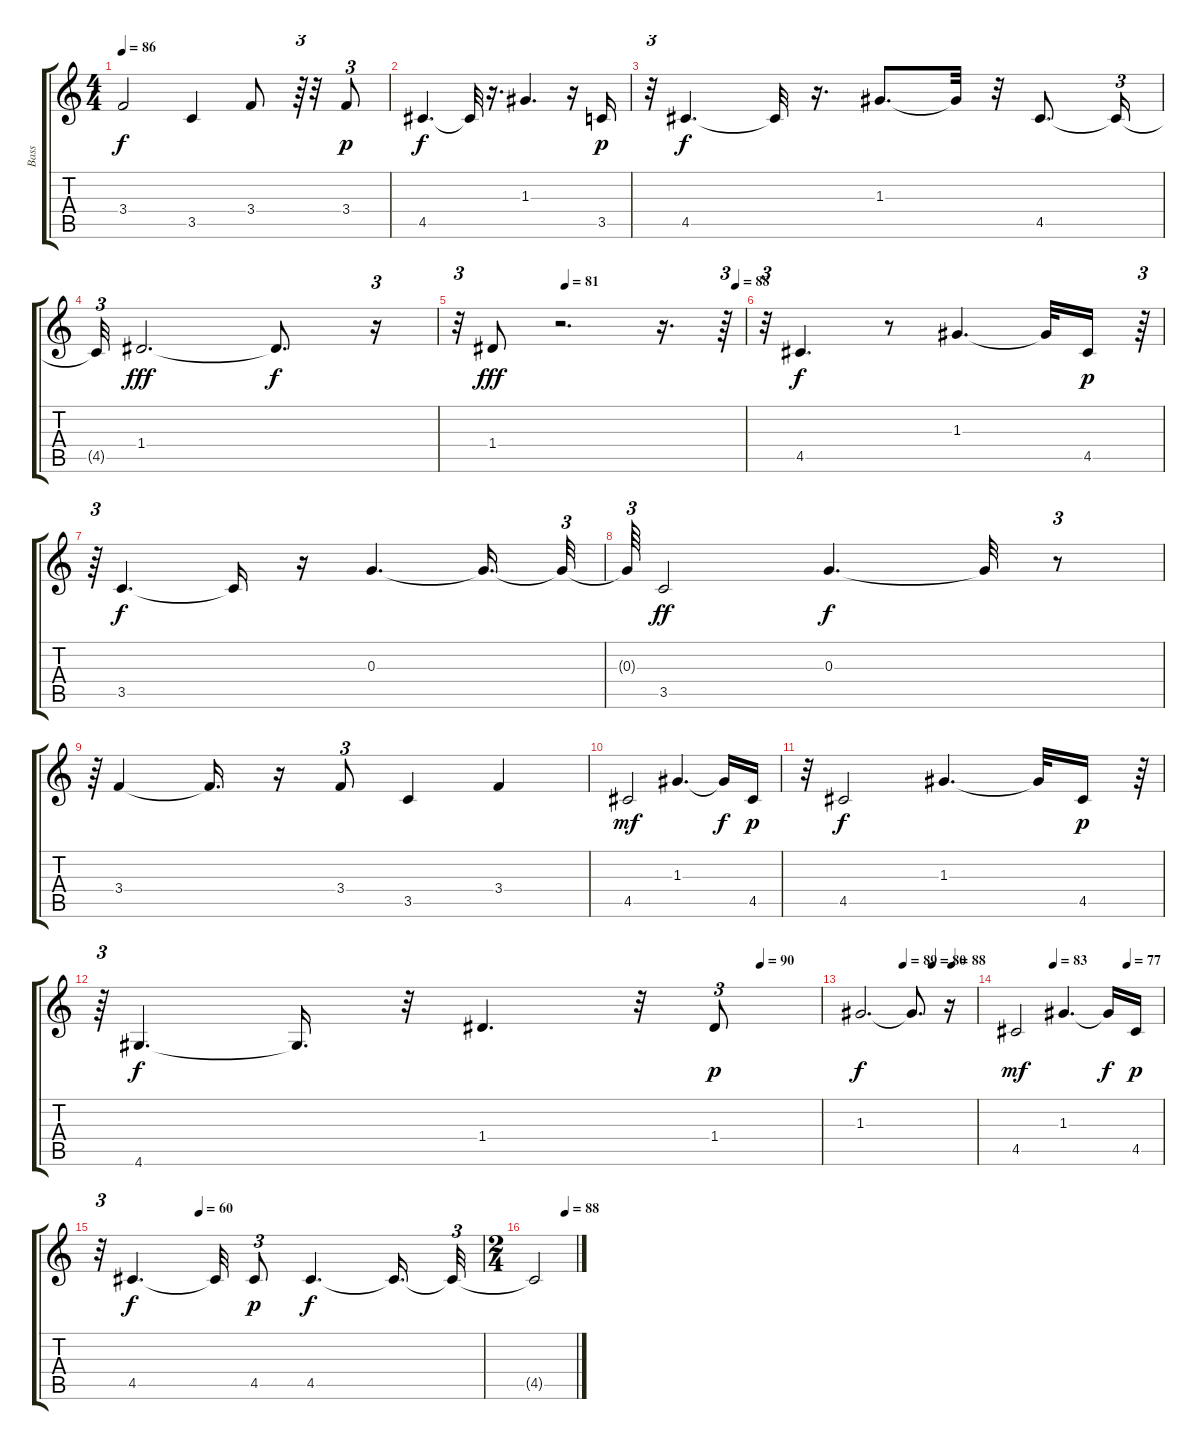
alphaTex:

\track ("Bass" "Bass") {instrument electricbassfinger}
\staff {score tabs}
\tuning (E4 B3 G3 D3 A2 E2) {hide}
\ts (4 4)
\tempo 86
\clef g2
\ks c
3.4.2{dy f} 3.5.4 3.4.8 r.64{tu (3 2)} r.32 3.4.8{tu (3 2) dy p} |
4.5.4{d dy f} 4.5{t}.32 r.16{d} 1.3.4{d} r.16 3.5.16{dy p} |
r.32{tu (3 2)} 4.5.4{d dy f} 4.5{t}.32 r.16{d} 1.3.8{d} 1.3{t}.32 r.32 4.5.8{d} 4.5{t}.16{tu (3 2)} |
4.5{t}.32{tu (3 2)} 1.4.2{d dy fff} 1.4{t}.8{d dy f} r.16{tu (3 2)} |
\tempo (81 0.375)
\tempo (88 0.96875)
r.32{tu (3 2)} 1.4.8{dy fff} r.2{d} r.16{d} r.64{tu (3 2)} |
r.32{tu (3 2)} 4.5.4{d dy f} r.8 1.3.4{d} 1.3{t}.32 4.5.16{dy p} r.64{tu (3 2)} |
r.64{tu (3 2)} 3.5.4{d dy f} 3.5{t}.16 r.16 0.3.4{d} 0.3{t}.16{d} 0.3{t}.32{tu (3 2)} |
0.3{t}.64{tu (3 2)} 3.5.2{dy ff} 0.3.4{d dy f} 0.3{t}.32 r.8{tu (3 2)} |
r.64{tu (3 2)} 3.4.4 3.4{t}.16{d} r.16 3.4.8{tu (3 2)} 3.5.4 3.4.4 |
4.5.2{dy mf} 1.3.4{d} 1.3{t}.16{dy f} 4.5.16{dy p} |
r.32{tu (3 2)} 4.5.2{dy f} 1.3.4{d} 1.3{t}.32 4.5.16{dy p} r.64{tu (3 2)} |
\tempo (90 0.9166666666666666)
r.64{tu (3 2)} 4.6.4{d dy f} 4.6{t}.16{d} r.32 1.4.4{d} r.32 1.4.8{tu (3 2) dy p} |
\tempo (89 0.375)
\tempo (80 0.625)
\tempo (88 0.7916666666666666)
1.3.2{d dy f} 1.3{t}.8{d} r.16 |
\tempo (83 0.2604166666666667)
\tempo (77 0.7604166666666666)
4.5.2{dy mf} 1.3.4{d} 1.3{t}.16{dy f} 4.5.16{dy p} |
\tempo (60 0.2604166666666667)
r.32{tu (3 2)} 4.5.4{d dy f} 4.5{t}.32 4.5.8{tu (3 2) dy p} 4.5.4{d dy f} 4.5{t}.16{d} 4.5{t}.32{tu (3 2)} |
\ts (2 4)
\tempo (88 0.75)
4.5{t}.2
